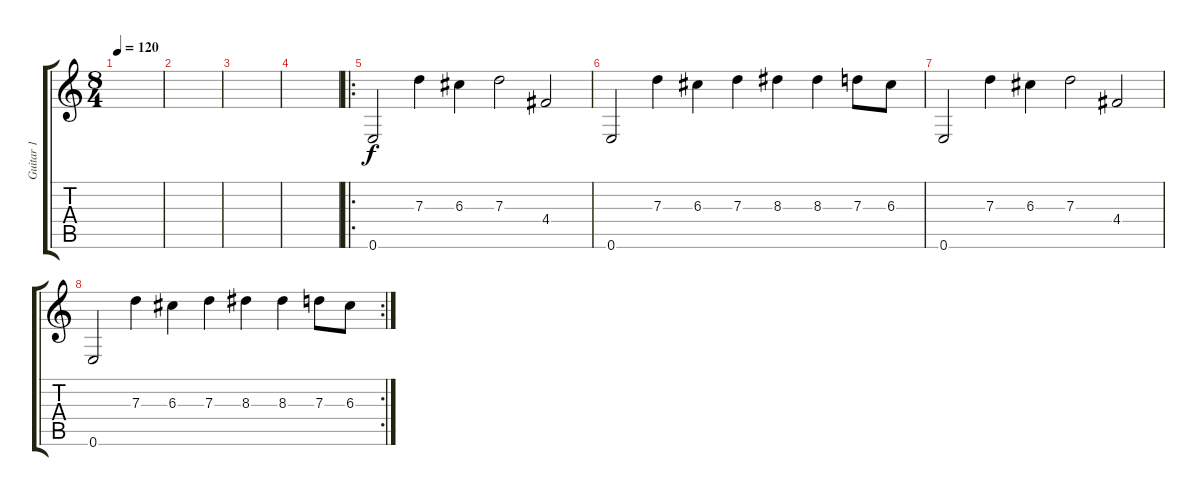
\track ("Guitar 1" "Guitar 1") {instrument distortionguitar}
\staff {score tabs}
\tuning (E4 B3 G3 D3 A2 E2) {hide}
\ts (8 4)
\tempo 120
\clef g2
\ks c
|
|
|
|
\ro
0.6.2 7.3.4 6.3.4 7.3.2 4.4.2 |
0.6.2 7.3.4 6.3.4 7.3.4 8.3.4 8.3.4 7.3.8 6.3.8 |
0.6.2 7.3.4 6.3.4 7.3.2 4.4.2 |
\rc 2
0.6.2 7.3.4 6.3.4 7.3.4 8.3.4 8.3.4 7.3.8 6.3.8
